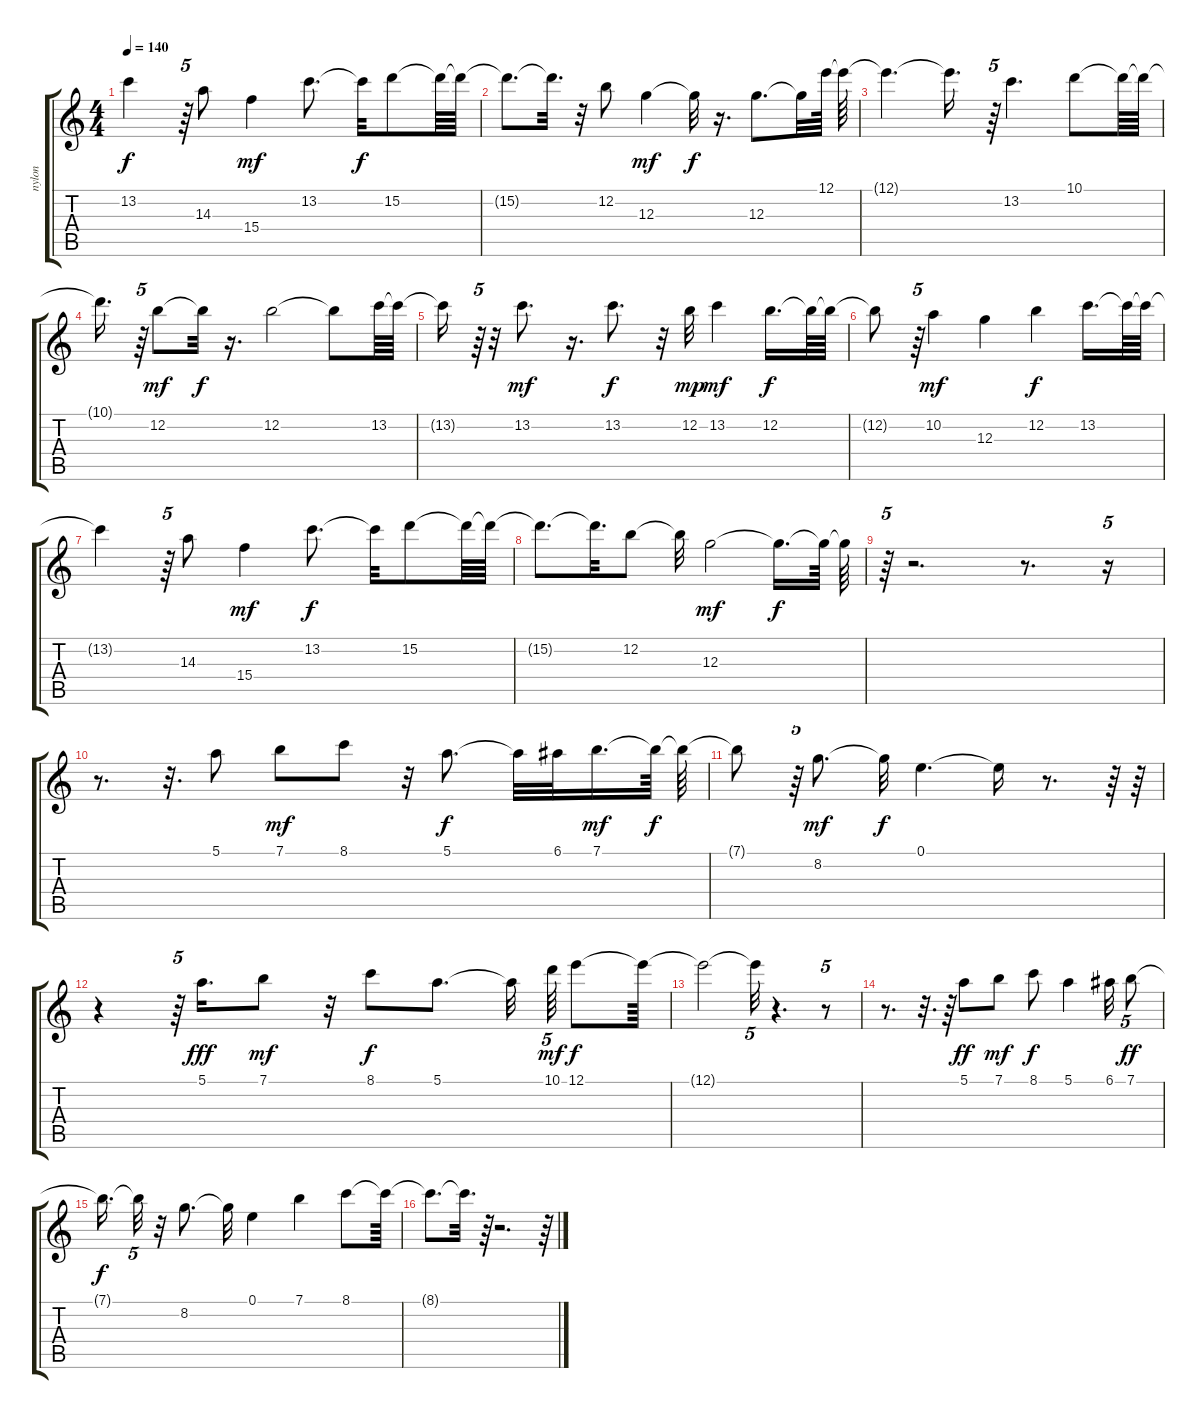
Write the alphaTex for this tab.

\track ("nylon" "nylon") {instrument acousticguitarnylon}
\staff {score tabs}
\tuning (E4 B3 G3 D3 A2 E2) {hide}
\ts (4 4)
\tempo 140
\clef g2
\ks c
13.2{t}.4{dy f} r.64{tu (5 4)} 14.3.8 15.4.4{dy mf} 13.2.8{d} 13.2{t}.32{dy f} 15.2.8 15.2{t}.64 15.2{t}.64 |
15.2{t}.8{d} 15.2{t}.32{d} r.32 12.2.8 12.3.4{dy mf} 12.3{t}.32{dy f} r.16{d} 12.3.8{d} 12.3{t}.32 12.1.64 12.1{t}.64 |
12.1{t}.4{d} 12.1{t}.16{d} r.64{tu (5 4)} 13.2.4{d} 10.1.8 10.1{t}.64 10.1{t}.64 |
10.1{t}.16{d} r.64{tu (5 4)} 12.2.8{dy mf} 12.2{t}.32{dy f} r.16{d} 12.2.2 12.2{t}.8 13.2.64 13.2{t}.64 |
13.2{t}.16 r.64{tu (5 4)} r.32 13.2.8{d dy mf} r.16{d} 13.2.8{d dy f} r.32 12.2.32{dy mp} 13.2.4{dy mf} 12.2.16{d dy f} 12.2{t}.64 12.2{t}.64 |
12.2{t}.8 r.64{tu (5 4)} 10.2.4{dy mf} 12.3.4 12.2.4{dy f} 13.2.16{d} 13.2{t}.64 13.2{t}.64 |
13.2{t}.4 r.64{tu (5 4)} 14.3.8 15.4.4{dy mf} 13.2.8{d dy f} 13.2{t}.32 15.2.8 15.2{t}.64 15.2{t}.64 |
15.2{t}.8{d} 15.2{t}.32{d} 12.2.8 12.2{t}.32 12.3.2{dy mf} 12.3{t}.16{d dy f} 12.3{t}.64 12.3{t}.64 |
r.64{tu (5 4)} r.2{d} r.8{d} r.16{tu (5 4)} |
r.8{d} r.32{d} 5.1.8 7.1.8{dy mf} 8.1.8 r.32 5.1.8{d dy f} 5.1{t}.32 6.1.32 7.1.16{d dy mf} 7.1{t}.64{dy f} 7.1{t}.64 |
7.1{t}.8 r.64{tu (5 4)} 8.2.8{d dy mf} 8.2{t}.32{dy f} 0.1.4{d} 0.1{t}.16 r.8{d} r.64 r.64 |
r.4 r.64{tu (5 4)} 5.1.16{d dy fff} 7.1.8{dy mf} r.32 8.1.8{dy f} 5.1.8{d} 5.1{t}.32 10.1.64{tu (5 4) dy mf} 12.1.8{dy f} 12.1{t}.64 |
12.1{t}.2 12.1{t}.32{tu (5 4)} r.4{d} r.8{tu (5 4)} |
r.8{d} r.32{d} r.64 5.1.8{dy ff} 7.1.8{dy mf} 8.1.8{dy f} 5.1.4 6.1.32 7.1.8{tu (5 4) dy ff} |
7.1{t}.16{d dy f} 7.1{t}.32{tu (5 4)} r.32 8.2.8{d} 8.2{t}.32 0.1.4 7.1.4 8.1.8 8.1{t}.64 |
8.1{t}.8{d} 8.1{t}.32{d} r.64 r.2{d} r.64
